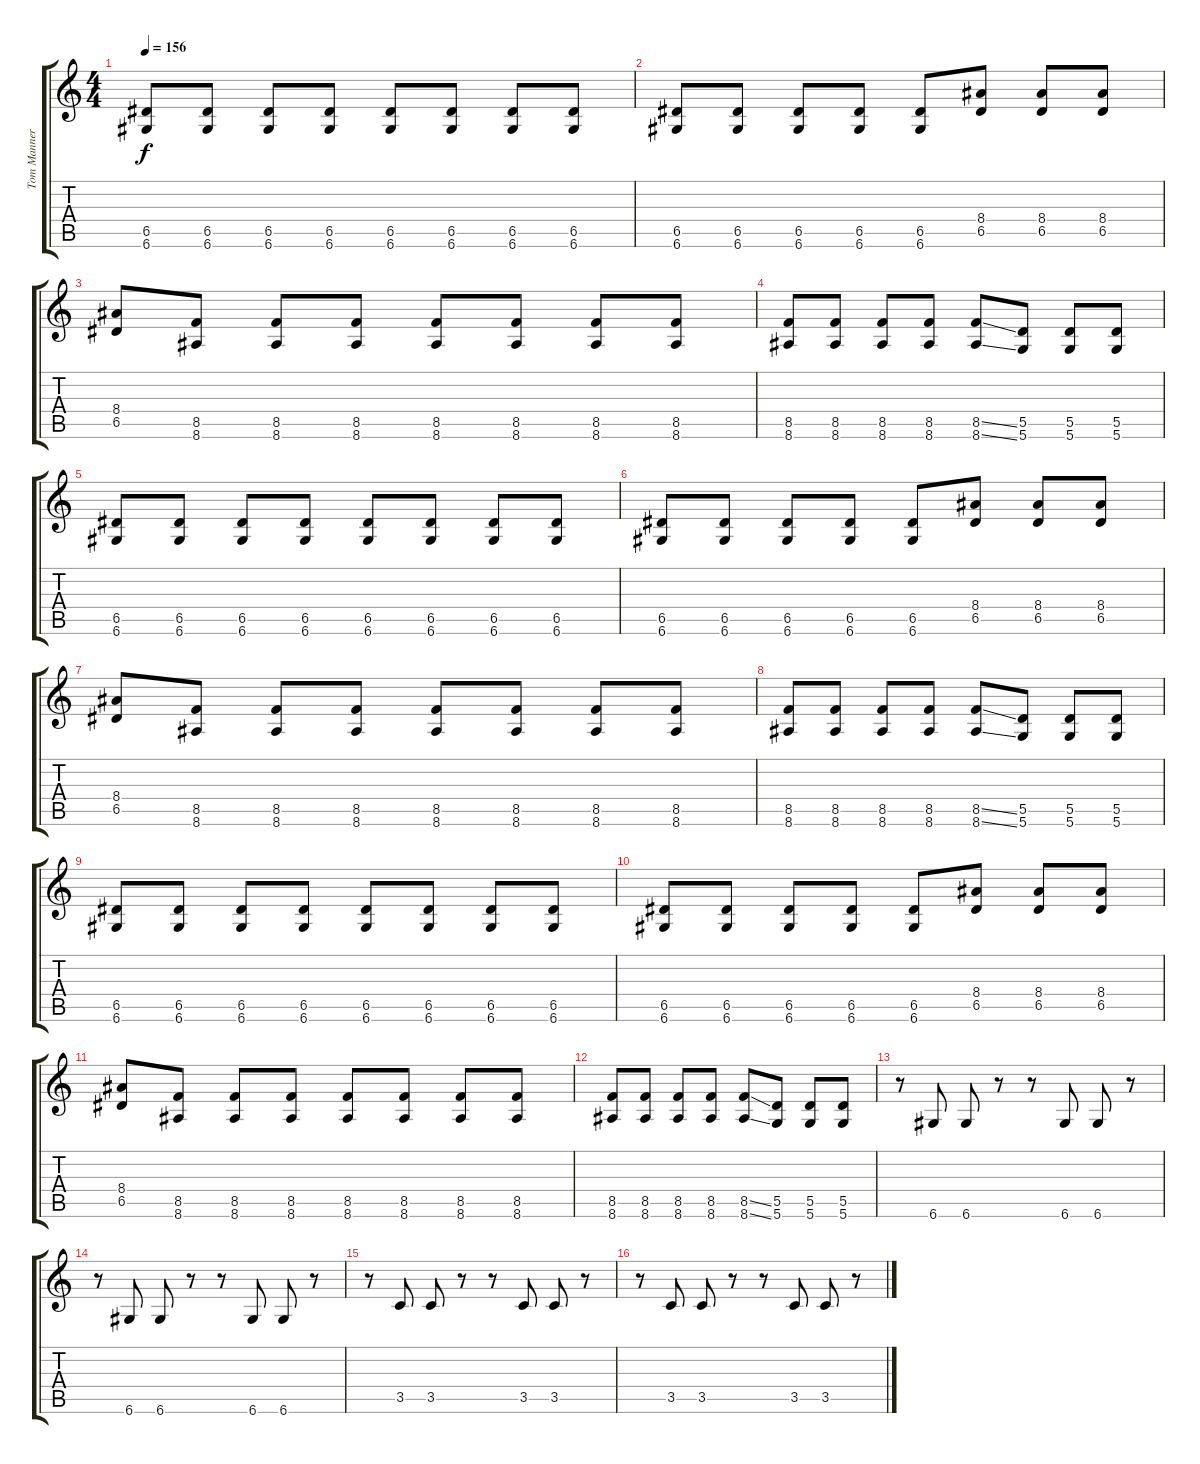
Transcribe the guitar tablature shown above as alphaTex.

\track ("Tom Manners" "Tom Manner") {instrument distortionguitar}
\staff {score tabs}
\tuning (E4 B3 G3 D3 A2 D2) {hide}
\ts (4 4)
\tempo 156
\clef g2
\ks c
(6.5 6.6).8{dy f} (6.5 6.6).8 (6.5 6.6).8 (6.5 6.6).8 (6.5 6.6).8 (6.5 6.6).8 (6.5 6.6).8 (6.5 6.6).8 |
(6.5 6.6).8 (6.5 6.6).8 (6.5 6.6).8 (6.5 6.6).8 (6.5 6.6).8 (8.4 6.5).8 (8.4 6.5).8 (8.4 6.5).8 |
(8.4 6.5).8 (8.5 8.6).8 (8.5 8.6).8 (8.5 8.6).8 (8.5 8.6).8 (8.5 8.6).8 (8.5 8.6).8 (8.5 8.6).8 |
(8.5 8.6).8 (8.5 8.6).8 (8.5 8.6).8 (8.5 8.6).8 (8.5{ss} 8.6{ss}).8 (5.5 5.6).8 (5.5 5.6).8 (5.5 5.6).8 |
(6.5 6.6).8 (6.5 6.6).8 (6.5 6.6).8 (6.5 6.6).8 (6.5 6.6).8 (6.5 6.6).8 (6.5 6.6).8 (6.5 6.6).8 |
(6.5 6.6).8 (6.5 6.6).8 (6.5 6.6).8 (6.5 6.6).8 (6.5 6.6).8 (8.4 6.5).8 (8.4 6.5).8 (8.4 6.5).8 |
(8.4 6.5).8 (8.5 8.6).8 (8.5 8.6).8 (8.5 8.6).8 (8.5 8.6).8 (8.5 8.6).8 (8.5 8.6).8 (8.5 8.6).8 |
(8.5 8.6).8 (8.5 8.6).8 (8.5 8.6).8 (8.5 8.6).8 (8.5{ss} 8.6{ss}).8 (5.5 5.6).8 (5.5 5.6).8 (5.5 5.6).8 |
(6.5 6.6).8 (6.5 6.6).8 (6.5 6.6).8 (6.5 6.6).8 (6.5 6.6).8 (6.5 6.6).8 (6.5 6.6).8 (6.5 6.6).8 |
(6.5 6.6).8 (6.5 6.6).8 (6.5 6.6).8 (6.5 6.6).8 (6.5 6.6).8 (8.4 6.5).8 (8.4 6.5).8 (8.4 6.5).8 |
(8.4 6.5).8 (8.5 8.6).8 (8.5 8.6).8 (8.5 8.6).8 (8.5 8.6).8 (8.5 8.6).8 (8.5 8.6).8 (8.5 8.6).8 |
(8.5 8.6).8 (8.5 8.6).8 (8.5 8.6).8 (8.5 8.6).8 (8.5{ss} 8.6{ss}).8 (5.5 5.6).8 (5.5 5.6).8 (5.5 5.6).8 |
r.8 6.6.8 6.6.8 r.8 r.8 6.6.8 6.6.8 r.8 |
r.8 6.6.8 6.6.8 r.8 r.8 6.6.8 6.6.8 r.8 |
r.8 3.5.8 3.5.8 r.8 r.8 3.5.8 3.5.8 r.8 |
r.8 3.5.8 3.5.8 r.8 r.8 3.5.8 3.5.8 r.8
